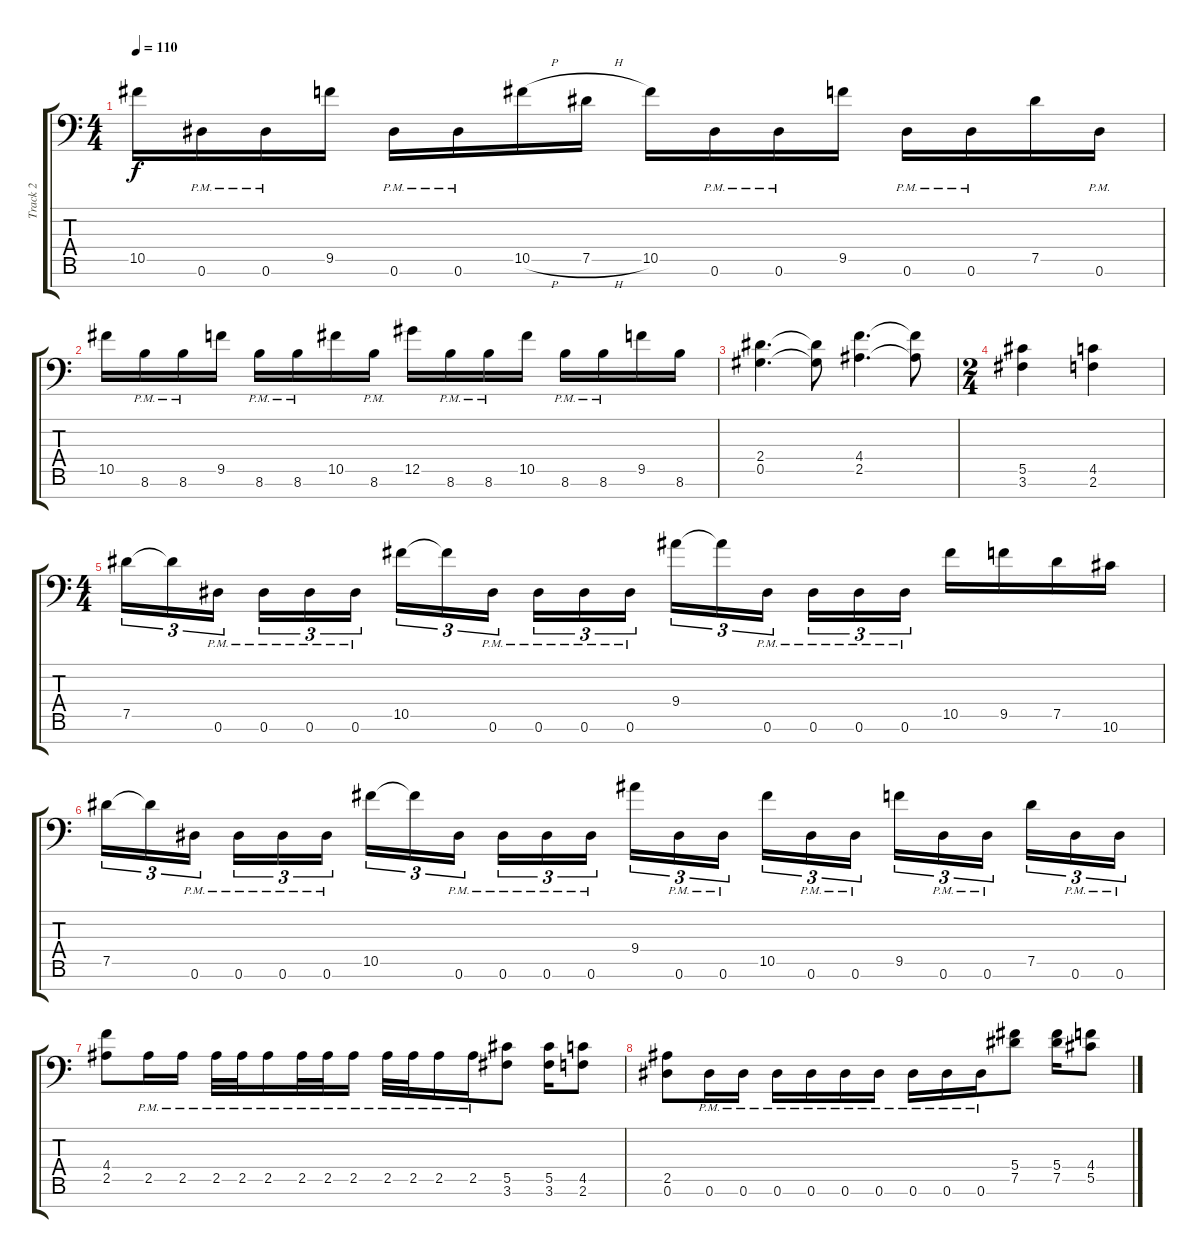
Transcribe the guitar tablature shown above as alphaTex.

\track ("Track 2" "Track 2") {instrument distortionguitar}
\staff {score tabs}
\tuning (Eb4 Bb3 Gb3 Db3 Ab2 Eb2 C-1) {hide}
\ts (4 4)
\tempo 110
\clef f4
\ks c
10.5.16{dy f} 0.6{pm}.16 0.6{pm}.16 9.5.16 0.6{pm}.16 0.6{pm}.16 10.5{h}.16 7.5{h}.16 10.5.16 0.6{pm}.16 0.6{pm}.16 9.5.16 0.6{pm}.16 0.6{pm}.16 7.5.16 0.6{pm}.16 |
10.5.16 8.6{pm}.16 8.6{pm}.16 9.5.16 8.6{pm}.16 8.6{pm}.16 10.5.16 8.6{pm}.16 12.5.16 8.6{pm}.16 8.6{pm}.16 10.5.16 8.6{pm}.16 8.6{pm}.16 9.5.16 8.6.16 |
(2.4 0.5).4{d} (2.4{t} 0.5{t}).8 (4.4 2.5).4{d} (4.4{t} 2.5{t}).8 |
\ts (2 4)
(5.5 3.6).4 (4.5 2.6).4 |
\ts (4 4)
7.5.16{tu (3 2)} 7.5{t}.16{tu (3 2)} 0.6{pm}.16{tu (3 2) beam splitsecondary} 0.6{pm}.16{tu (3 2)} 0.6{pm}.16{tu (3 2)} 0.6{pm}.16{tu (3 2)} 10.5.16{tu (3 2)} 10.5{t}.16{tu (3 2)} 0.6{pm}.16{tu (3 2) beam splitsecondary} 0.6{pm}.16{tu (3 2)} 0.6{pm}.16{tu (3 2)} 0.6{pm}.16{tu (3 2)} 9.4.16{tu (3 2)} 9.4{t}.16{tu (3 2)} 0.6{pm}.16{tu (3 2) beam splitsecondary} 0.6{pm}.16{tu (3 2)} 0.6{pm}.16{tu (3 2)} 0.6{pm}.16{tu (3 2)} 10.5.16 9.5.16 7.5.16 10.6.16 |
7.5.16{tu (3 2)} 7.5{t}.16{tu (3 2)} 0.6{pm}.16{tu (3 2) beam splitsecondary} 0.6{pm}.16{tu (3 2)} 0.6{pm}.16{tu (3 2)} 0.6{pm}.16{tu (3 2)} 10.5.16{tu (3 2)} 10.5{t}.16{tu (3 2)} 0.6{pm}.16{tu (3 2) beam splitsecondary} 0.6{pm}.16{tu (3 2)} 0.6{pm}.16{tu (3 2)} 0.6{pm}.16{tu (3 2)} 9.4.16{tu (3 2)} 0.6{pm}.16{tu (3 2)} 0.6{pm}.16{tu (3 2) beam splitsecondary} 10.5.16{tu (3 2)} 0.6{pm}.16{tu (3 2)} 0.6{pm}.16{tu (3 2)} 9.5.16{tu (3 2)} 0.6{pm}.16{tu (3 2)} 0.6{pm}.16{tu (3 2) beam splitsecondary} 7.5.16{tu (3 2)} 0.6{pm}.16{tu (3 2)} 0.6{pm}.16{tu (3 2)} |
(4.4 2.5).8 2.5{pm}.16 2.5{pm}.16 2.5{pm}.32 2.5{pm}.32 2.5{pm}.16 2.5{pm}.32 2.5{pm}.32 2.5{pm}.16 2.5{pm}.32 2.5{pm}.32 2.5{pm}.16 2.5{pm}.16 (5.5 3.6).8 (5.5 3.6).16 (4.5 2.6).8 |
(2.5 0.6).8 0.6{pm}.16 0.6{pm}.16 0.6{pm}.16 0.6{pm}.16 0.6{pm}.16 0.6{pm}.16 0.6{pm}.16 0.6{pm}.16 0.6{pm}.16 (5.4 7.5).8 (5.4 7.5).16 (4.4 5.5).8
